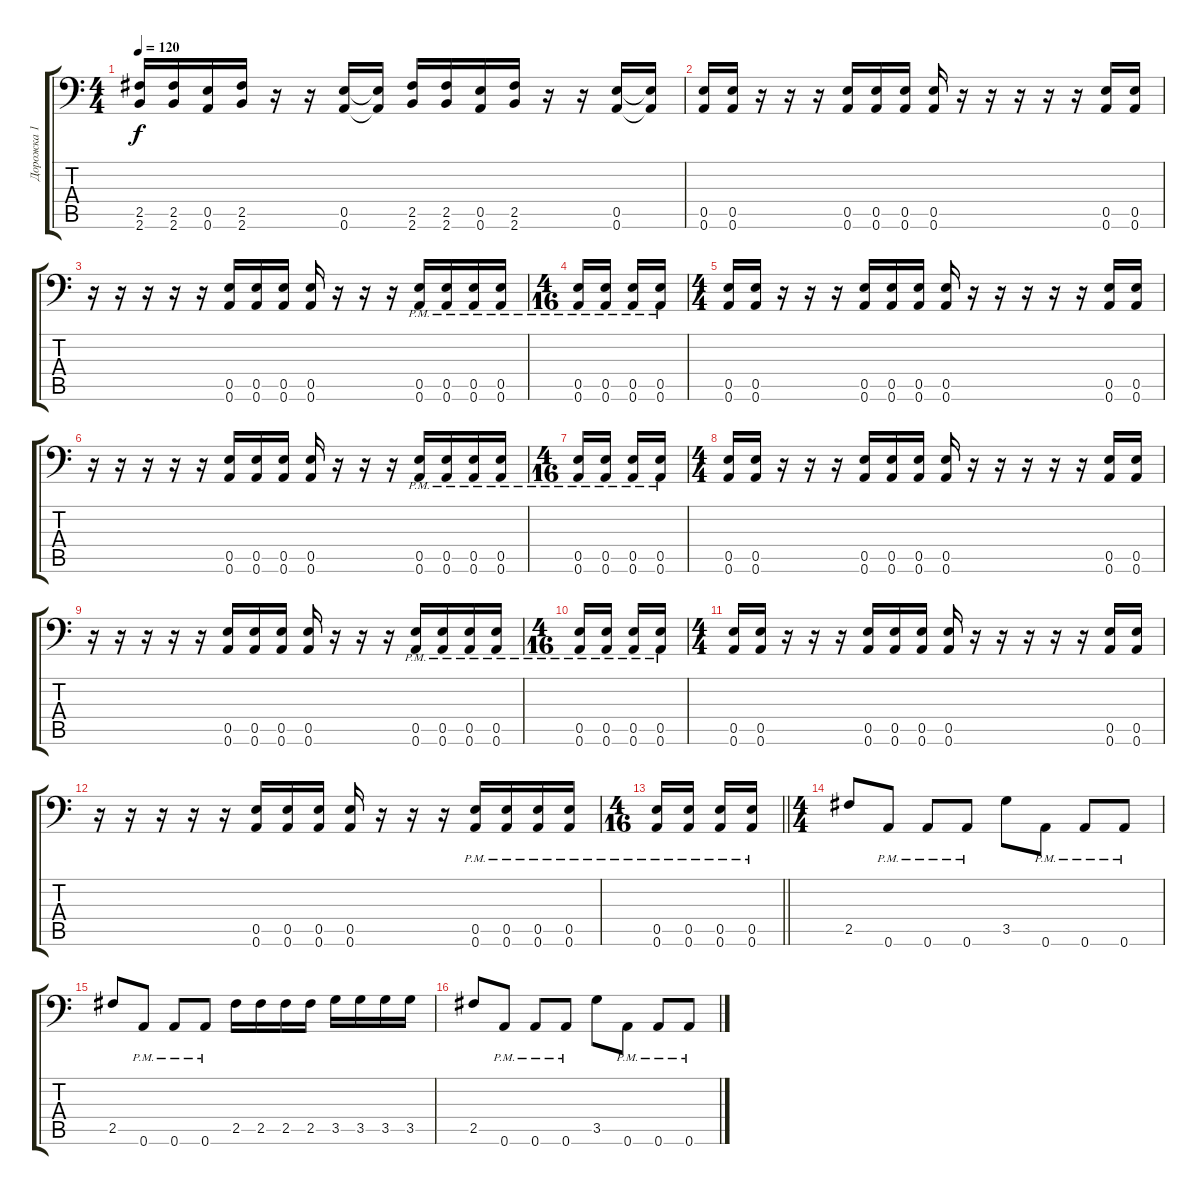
\track ("Дорожка 1" "Дорожка 1") {instrument overdrivenguitar}
\staff {score tabs}
\tuning (B3 Gb3 D3 A2 E2 A1) {hide}
\ts (4 4)
\tempo 120
\clef f4
\ks c
(2.5 2.6).16{dy f} (2.5 2.6).16 (0.5 0.6).16 (2.5 2.6).16 r.16 r.16 (0.5 0.6).16 (0.5{t} 0.6{t}).16 (2.5 2.6).16 (2.5 2.6).16 (0.5 0.6).16 (2.5 2.6).16 r.16 r.16 (0.5 0.6).16 (0.5{t} 0.6{t}).16 |
(0.5 0.6).16 (0.5 0.6).16 r.16 r.16 r.16 (0.5 0.6).16 (0.5 0.6).16 (0.5 0.6).16 (0.5 0.6).16 r.16 r.16 r.16 r.16 r.16 (0.5 0.6).16 (0.5 0.6).16 |
r.16 r.16 r.16 r.16 r.16 (0.5 0.6).16 (0.5 0.6).16 (0.5 0.6).16 (0.5 0.6).16 r.16 r.16 r.16 (0.5{pm} 0.6{pm}).16 (0.5{pm} 0.6{pm}).16 (0.5{pm} 0.6{pm}).16 (0.5{pm} 0.6{pm}).16 |
\ts (4 16)
(0.5{pm} 0.6{pm}).16 (0.5{pm} 0.6{pm}).16 (0.5{pm} 0.6{pm}).16 (0.5{pm} 0.6{pm}).16 |
\ts (4 4)
(0.5 0.6).16 (0.5 0.6).16 r.16 r.16 r.16 (0.5 0.6).16 (0.5 0.6).16 (0.5 0.6).16 (0.5 0.6).16 r.16 r.16 r.16 r.16 r.16 (0.5 0.6).16 (0.5 0.6).16 |
r.16 r.16 r.16 r.16 r.16 (0.5 0.6).16 (0.5 0.6).16 (0.5 0.6).16 (0.5 0.6).16 r.16 r.16 r.16 (0.5{pm} 0.6{pm}).16 (0.5{pm} 0.6{pm}).16 (0.5{pm} 0.6{pm}).16 (0.5{pm} 0.6{pm}).16 |
\ts (4 16)
(0.5{pm} 0.6{pm}).16 (0.5{pm} 0.6{pm}).16 (0.5{pm} 0.6{pm}).16 (0.5{pm} 0.6{pm}).16 |
\ts (4 4)
(0.5 0.6).16 (0.5 0.6).16 r.16 r.16 r.16 (0.5 0.6).16 (0.5 0.6).16 (0.5 0.6).16 (0.5 0.6).16 r.16 r.16 r.16 r.16 r.16 (0.5 0.6).16 (0.5 0.6).16 |
r.16 r.16 r.16 r.16 r.16 (0.5 0.6).16 (0.5 0.6).16 (0.5 0.6).16 (0.5 0.6).16 r.16 r.16 r.16 (0.5{pm} 0.6{pm}).16 (0.5{pm} 0.6{pm}).16 (0.5{pm} 0.6{pm}).16 (0.5{pm} 0.6{pm}).16 |
\ts (4 16)
(0.5{pm} 0.6{pm}).16 (0.5{pm} 0.6{pm}).16 (0.5{pm} 0.6{pm}).16 (0.5{pm} 0.6{pm}).16 |
\ts (4 4)
(0.5 0.6).16 (0.5 0.6).16 r.16 r.16 r.16 (0.5 0.6).16 (0.5 0.6).16 (0.5 0.6).16 (0.5 0.6).16 r.16 r.16 r.16 r.16 r.16 (0.5 0.6).16 (0.5 0.6).16 |
r.16 r.16 r.16 r.16 r.16 (0.5 0.6).16 (0.5 0.6).16 (0.5 0.6).16 (0.5 0.6).16 r.16 r.16 r.16 (0.5{pm} 0.6{pm}).16 (0.5{pm} 0.6{pm}).16 (0.5{pm} 0.6{pm}).16 (0.5{pm} 0.6{pm}).16 |
\ts (4 16)
\barLineRight lightlight
(0.5{pm} 0.6{pm}).16 (0.5{pm} 0.6{pm}).16 (0.5{pm} 0.6{pm}).16 (0.5{pm} 0.6{pm}).16 |
\ts (4 4)
\section ("" "")
2.5.8 0.6{pm}.8 0.6{pm}.8 0.6{pm}.8 3.5.8 0.6{pm}.8 0.6{pm}.8 0.6{pm}.8 |
2.5.8 0.6{pm}.8 0.6{pm}.8 0.6{pm}.8 2.5.16 2.5.16 2.5.16 2.5.16 3.5.16 3.5.16 3.5.16 3.5.16 |
2.5.8 0.6{pm}.8 0.6{pm}.8 0.6{pm}.8 3.5.8 0.6{pm}.8 0.6{pm}.8 0.6{pm}.8
